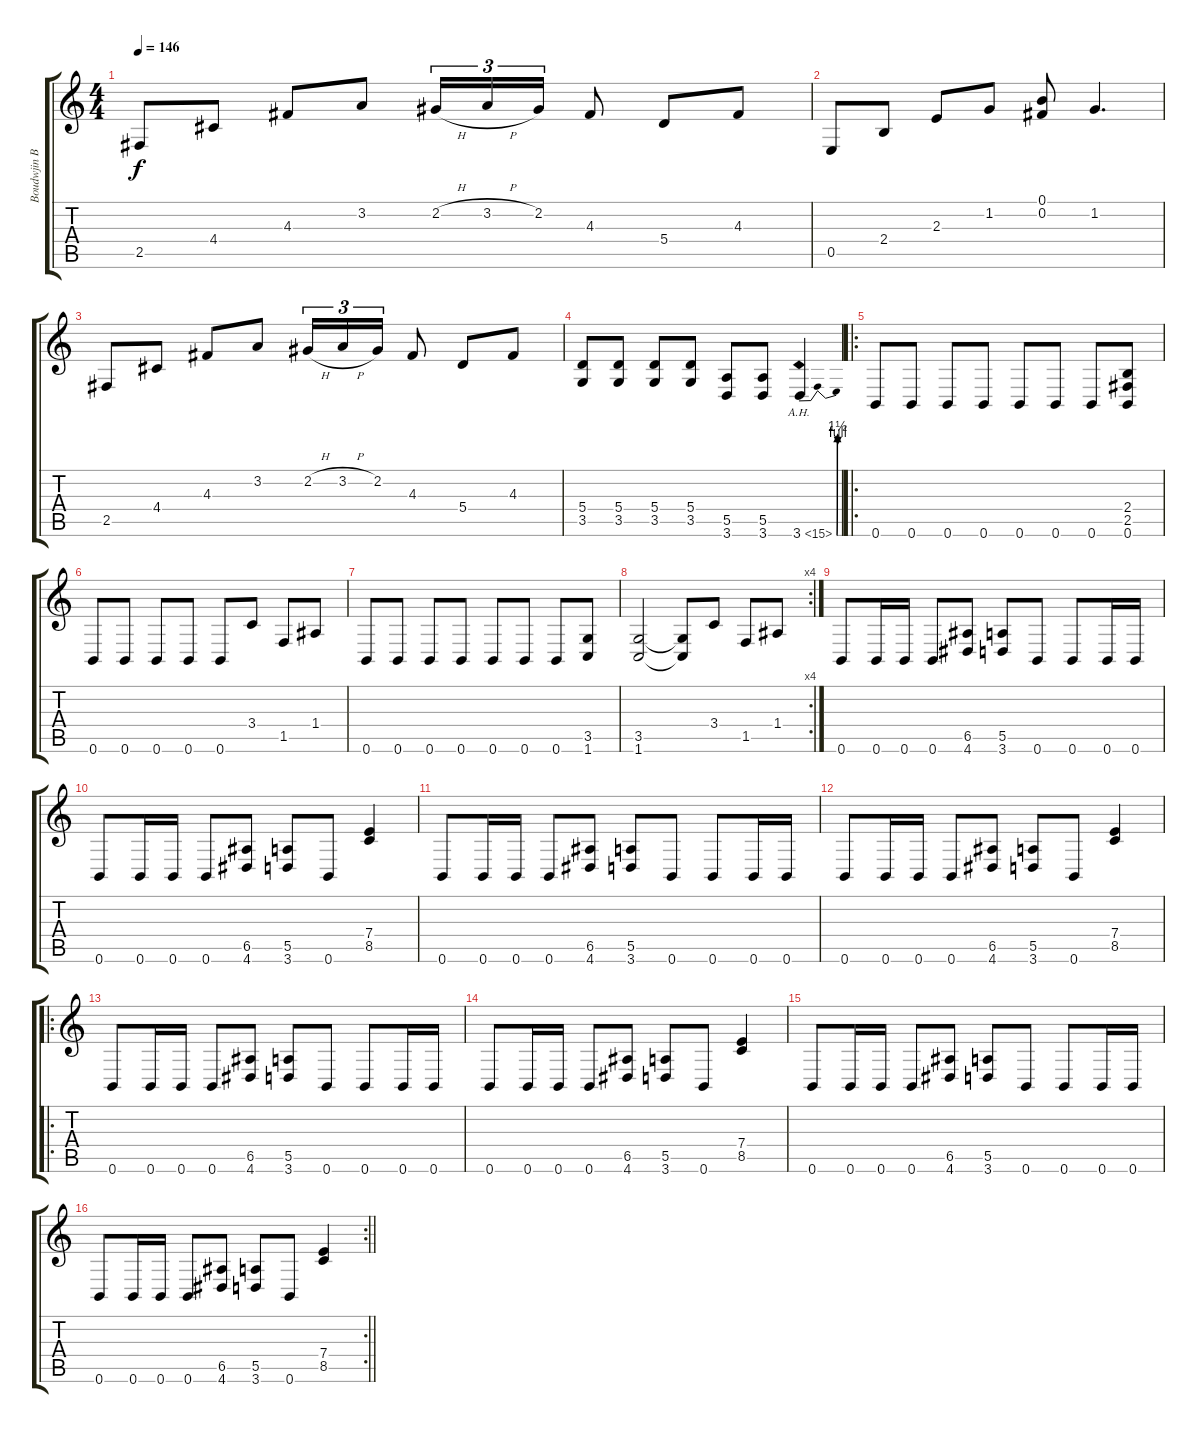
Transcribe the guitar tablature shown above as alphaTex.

\track ("Boudwjin Bonebakker" "Boudwjin B") {instrument distortionguitar}
\staff {score tabs}
\tuning (B3 Gb3 D3 A2 E2 B1) {hide}
\ts (4 4)
\tempo 146
\clef g2
\ks c
2.5.8{dy f} 4.4.8 4.3.8 3.2.8 2.2{h}.16{tu (3 2)} 3.2{h}.16{tu (3 2)} 2.2.16{tu (3 2)} 4.3.8 5.4.8 4.3.8 |
0.5.8 2.4.8 2.3.8 1.2.8 (0.1 0.2).8 1.2.4{d} |
2.5.8 4.4.8 4.3.8 3.2.8 2.2{h}.16{tu (3 2)} 3.2{h}.16{tu (3 2)} 2.2.16{tu (3 2)} 4.3.8 5.4.8 4.3.8 |
(5.4 3.5).8{instrument distortionguitar} (5.4 3.5).8 (5.4 3.5).8 (5.4 3.5).8 (5.5 3.6).8 (5.5 3.6).8 3.6{be (bendrelease 0 0 15 6 15 6 60 4) ah 12}.4 |
\ro
0.6.8 0.6.8 0.6.8 0.6.8 0.6.8 0.6.8 0.6.8 (2.4 2.5 0.6).8 |
0.6.8 0.6.8 0.6.8 0.6.8 0.6.8 3.4.8 1.5.8 1.4.8 |
0.6.8 0.6.8 0.6.8 0.6.8 0.6.8 0.6.8 0.6.8 (3.5 1.6).8 |
\rc 4
(3.5 1.6).2 (3.5{t} 1.6{t}).8 3.4.8 1.5.8 1.4.8 |
0.6.8 0.6.16 0.6.16 0.6.8 (6.5 4.6).8 (5.5 3.6).8 0.6.8 0.6.8 0.6.16 0.6.16 |
0.6.8 0.6.16 0.6.16 0.6.8 (6.5 4.6).8 (5.5 3.6).8 0.6.8 (7.4 8.5).4 |
0.6.8 0.6.16 0.6.16 0.6.8 (6.5 4.6).8 (5.5 3.6).8 0.6.8 0.6.8 0.6.16 0.6.16 |
0.6.8 0.6.16 0.6.16 0.6.8 (6.5 4.6).8 (5.5 3.6).8 0.6.8 (7.4 8.5).4 |
\ro
0.6.8 0.6.16 0.6.16 0.6.8 (6.5 4.6).8 (5.5 3.6).8 0.6.8 0.6.8 0.6.16 0.6.16 |
0.6.8 0.6.16 0.6.16 0.6.8 (6.5 4.6).8 (5.5 3.6).8 0.6.8 (7.4 8.5).4 |
0.6.8 0.6.16 0.6.16 0.6.8 (6.5 4.6).8 (5.5 3.6).8 0.6.8 0.6.8 0.6.16 0.6.16 |
\rc 2
\barLineRight lightlight
0.6.8 0.6.16 0.6.16 0.6.8 (6.5 4.6).8 (5.5 3.6).8 0.6.8 (7.4 8.5).4
